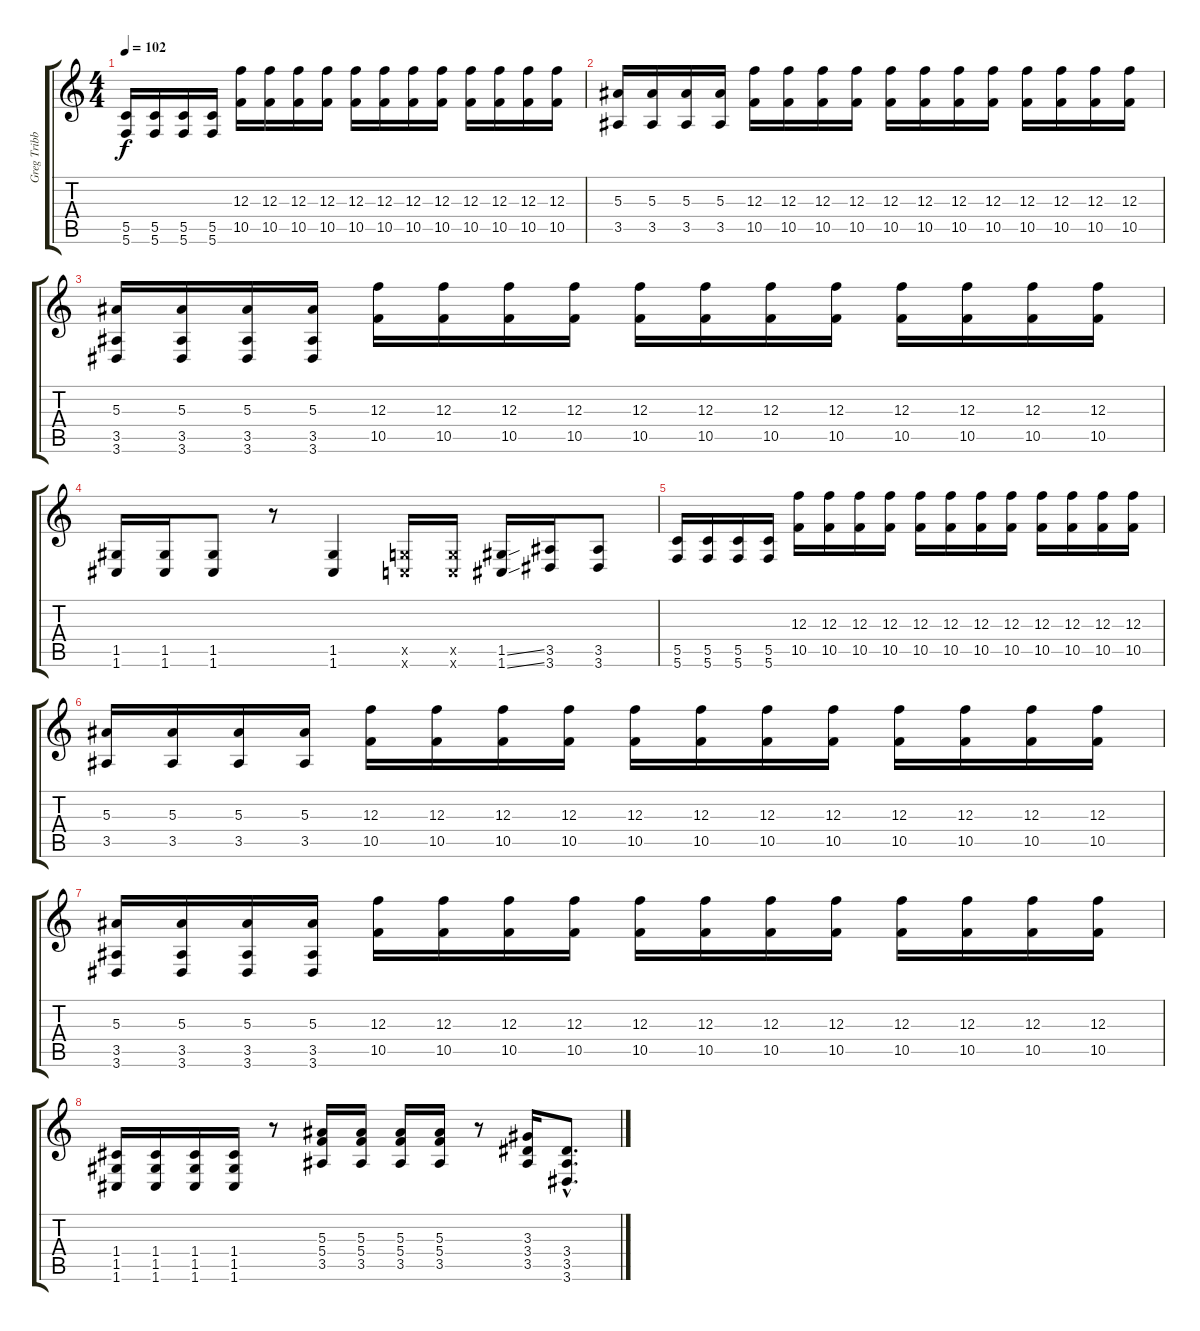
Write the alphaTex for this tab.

\track ("Greg Tribbett" "Greg Tribb") {instrument distortionguitar}
\staff {score tabs}
\tuning (D4 A3 F3 C3 G2 C2) {hide}
\ts (4 4)
\tempo 102
\clef g2
\ks c
(5.5 5.6).16{dy f} (5.5 5.6).16 (5.5 5.6).16 (5.5 5.6).16 (12.3 10.5).16 (12.3 10.5).16 (12.3 10.5).16 (12.3 10.5).16 (12.3 10.5).16 (12.3 10.5).16 (12.3 10.5).16 (12.3 10.5).16 (12.3 10.5).16 (12.3 10.5).16 (12.3 10.5).16 (12.3 10.5).16 |
(5.3 3.5).16 (5.3 3.5).16 (5.3 3.5).16 (5.3 3.5).16 (12.3 10.5).16 (12.3 10.5).16 (12.3 10.5).16 (12.3 10.5).16 (12.3 10.5).16 (12.3 10.5).16 (12.3 10.5).16 (12.3 10.5).16 (12.3 10.5).16 (12.3 10.5).16 (12.3 10.5).16 (12.3 10.5).16 |
(5.3 3.5 3.6).16 (5.3 3.5 3.6).16 (5.3 3.5 3.6).16 (5.3 3.5 3.6).16 (12.3 10.5).16 (12.3 10.5).16 (12.3 10.5).16 (12.3 10.5).16 (12.3 10.5).16 (12.3 10.5).16 (12.3 10.5).16 (12.3 10.5).16 (12.3 10.5).16 (12.3 10.5).16 (12.3 10.5).16 (12.3 10.5).16 |
(1.5 1.6).16 (1.5 1.6).16 (1.5 1.6).8 r.8 (1.5 1.6).4 (0.5{x} 0.6{x}).16 (0.5{x} 0.6{x}).16 (1.5{ss} 1.6{ss}).16 (3.5 3.6).16 (3.5 3.6).8 |
(5.5 5.6).16 (5.5 5.6).16 (5.5 5.6).16 (5.5 5.6).16 (12.3 10.5).16 (12.3 10.5).16 (12.3 10.5).16 (12.3 10.5).16 (12.3 10.5).16 (12.3 10.5).16 (12.3 10.5).16 (12.3 10.5).16 (12.3 10.5).16 (12.3 10.5).16 (12.3 10.5).16 (12.3 10.5).16 |
(5.3 3.5).16 (5.3 3.5).16 (5.3 3.5).16 (5.3 3.5).16 (12.3 10.5).16 (12.3 10.5).16 (12.3 10.5).16 (12.3 10.5).16 (12.3 10.5).16 (12.3 10.5).16 (12.3 10.5).16 (12.3 10.5).16 (12.3 10.5).16 (12.3 10.5).16 (12.3 10.5).16 (12.3 10.5).16 |
(5.3 3.5 3.6).16 (5.3 3.5 3.6).16 (5.3 3.5 3.6).16 (5.3 3.5 3.6).16 (12.3 10.5).16 (12.3 10.5).16 (12.3 10.5).16 (12.3 10.5).16 (12.3 10.5).16 (12.3 10.5).16 (12.3 10.5).16 (12.3 10.5).16 (12.3 10.5).16 (12.3 10.5).16 (12.3 10.5).16 (12.3 10.5).16 |
(1.4 1.5 1.6).16 (1.4 1.5 1.6).16 (1.4 1.5 1.6).16 (1.4 1.5 1.6).16 r.8 (5.3 5.4 3.5).16 (5.3 5.4 3.5).16 (5.3 5.4 3.5).16 (5.3 5.4 3.5).16 r.8 (3.3 3.4 3.5).16 (3.4{hac} 3.5{hac} 3.6{hac}).8{d}
